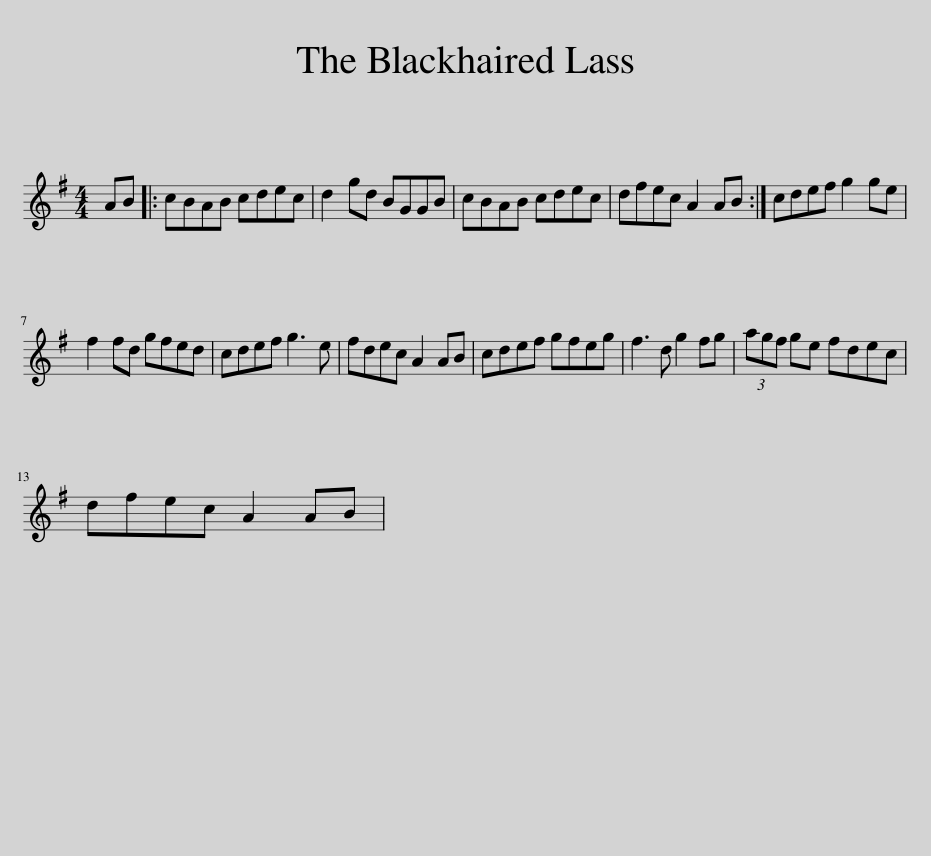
X:1
L:1/8
M:4/4
I:linebreak $
K:G
V:1 treble
V:1
 AB |: cBAB cdec | d2 gd BGGB | cBAB cdec | dfec A2 AB :| %5
 cdef g2 ge |$ f2 fd gfed | cdef g3 e | fdec A2 AB | cdef gfeg | %10
 f3 d g2 fg | (3agf ge fdec |$ dfec A2 AB | %13
